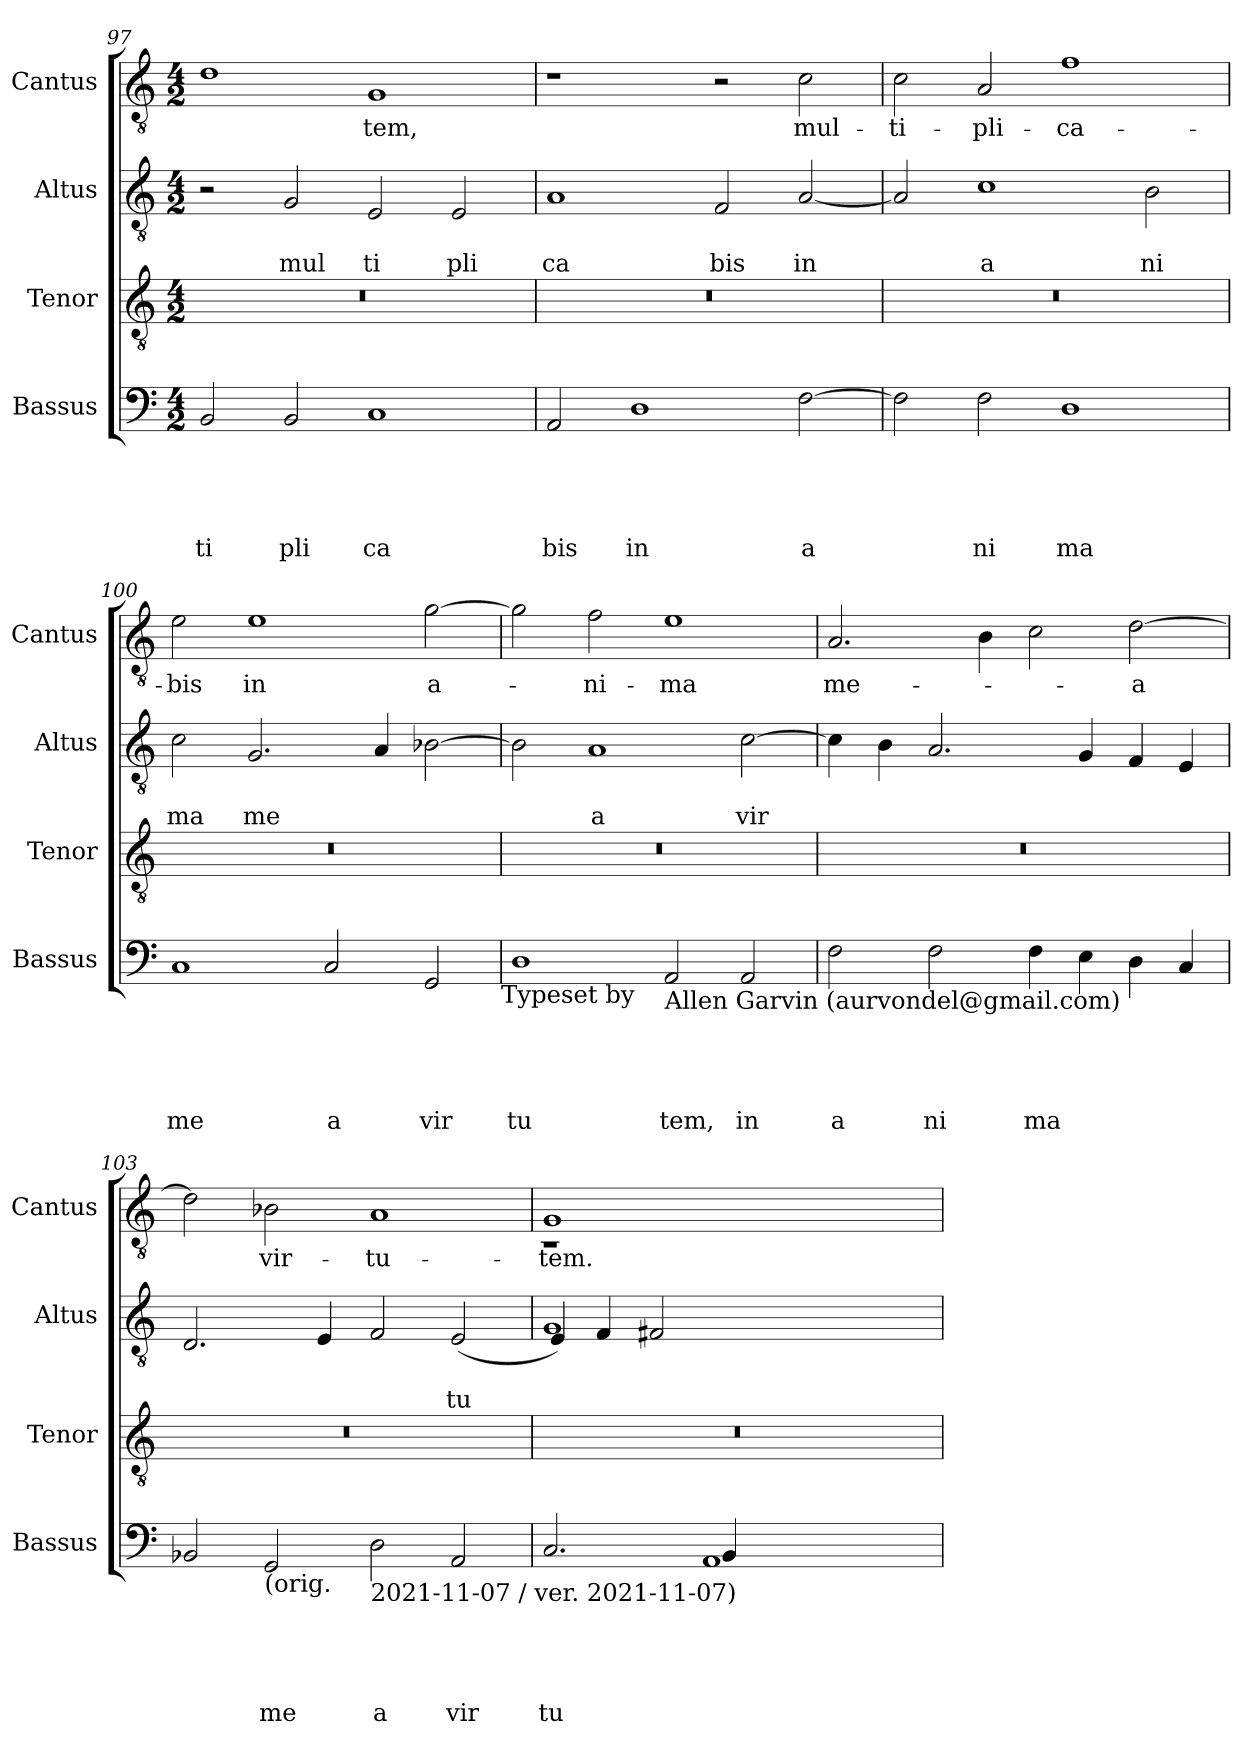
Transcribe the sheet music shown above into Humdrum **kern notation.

**kern	**text	**text	**text	**text	**text	**kern	**kern	**text	**text	**kern	**text
*part4	*part4	*part4	*part4	*part4	*part4	*part3	*part2	*part2	*part2	*part1	*part1
*staff4	*staff4	*staff4	*staff4	*staff4	*staff4	*staff3	*staff2	*staff2	*staff2	*staff1	*staff1
*I"Bassus	*	*	*	*	*	*I"Tenor	*I"Altus	*	*	*I"Cantus	*
*I'Bassus	*	*	*	*	*	*I'Tenor	*I'Altus	*	*	*I'Cantus	*
*clefF4	*	*	*	*	*	*clefGv2	*clefGv2	*	*	*clefGv2	*
*k[]	*	*	*	*	*	*k[]	*k[]	*	*	*k[]	*
*C:	*	*	*	*	*	*C:	*C:	*	*	*C:	*
*M4/2	*	*	*	*	*	*M4/2	*M4/2	*	*	*M4/2	*
=97	=97	=97	=97	=97	=97	=97	=97	=97	=97	=97	=97
!	!	!	!	!	!LO:LY:b	!	!	!	!	!	!
2BB/	.	.	.	.	ti	0r	2r	.	.	1d	.
!	!	!	!	!	!LO:LY:b	!	!	!	!LO:LY:b	!	!
2BB/	.	.	.	.	pli	.	2G/	.	mul	.	.
!	!	!	!	!	!LO:LY:b	!	!	!	!LO:LY:b	!	!LO:LY:b
1C	.	.	.	.	ca	.	2E/	.	ti	1G	-tem,
!	!	!	!	!	!	!	!	!	!LO:LY:b	!	!
.	.	.	.	.	.	.	2E/	.	pli	.	.
=98	=98	=98	=98	=98	=98	=98	=98	=98	=98	=98	=98
!	!	!	!	!	!LO:LY:b	!	!	!	!LO:LY:b	!	!
2AA/	.	.	.	.	bis	0r	1A	.	ca	1r	.
!	!	!	!	!	!LO:LY:b	!	!	!	!	!	!
1D	.	.	.	.	in	.	.	.	.	.	.
!	!	!	!	!	!	!	!	!	!LO:LY:b	!	!
.	.	.	.	.	.	.	2F/	.	bis	2r	.
!	!	!	!	!	!LO:LY:b	!	!	!	!LO:LY:b	!	!LO:LY:b
[>2F\	.	.	.	.	a	.	[<2A/	.	in	2c\	mul-
=99	=99	=99	=99	=99	=99	=99	=99	=99	=99	=99	=99
!	!	!	!	!	!	!	!	!	!	!	!LO:LY:b
2F\]	.	.	.	.	.	0r	2A/]	.	.	2c\	-ti-
!	!	!	!	!	!LO:LY:b	!	!	!	!LO:LY:b	!	!LO:LY:b
2F\	.	.	.	.	ni	.	1c	.	a	2A/	-pli-
!	!	!	!	!	!LO:LY:b	!	!	!	!	!	!LO:LY:b
1D	.	.	.	.	ma	.	.	.	.	1f	-ca-
!	!	!	!	!	!	!	!	!	!LO:LY:b	!	!
.	.	.	.	.	.	.	2B\	.	ni	.	.
!!LO:LB:g=z
=100	=100	=100	=100	=100	=100	=100	=100	=100	=100	=100	=100
!	!	!	!	!	!LO:LY:b	!	!	!	!LO:LY:b	!	!LO:LY:b
1C	.	.	.	.	me	0r	2c\	.	ma	2e\	-bis
!	!	!	!	!	!	!	!	!	!LO:LY:b	!	!LO:LY:b
.	.	.	.	.	.	.	2.G/	.	me	1e	in
!	!	!	!	!	!LO:LY:b	!	!	!	!	!	!
2C/	.	.	.	.	a	.	.	.	.	.	.
.	.	.	.	.	.	.	4A/	.	.	.	.
!	!	!	!	!	!LO:LY:b	!	!	!	!	!	!LO:LY:b
2GG/	.	.	.	.	vir	.	[>2B-X\	.	.	[>2g\	a-
!LO:TX:b:t=Typeset by	!	!	!	!	!	!	!	!	!	!	!
=101	=101	=101	=101	=101	=101	=101	=101	=101	=101	=101	=101
!	!	!	!	!	!LO:LY:b	!	!	!	!	!	!
1D	.	.	.	.	tu	0r	2B-\]	.	.	2g\]	.
!	!	!	!	!	!	!	!	!	!LO:LY:b	!	!LO:LY:b
.	.	.	.	.	.	.	1A	.	a	2f\	-ni-
!LO:TX:b:t=Allen Garvin (aurvondel@gmail.com)	!	!	!	!	!	!	!	!	!	!	!
!	!	!	!	!	!LO:LY:b	!	!	!	!	!	!LO:LY:b
2AA/	.	.	.	.	tem,	.	.	.	.	1e	-ma
!	!	!	!	!	!LO:LY:b	!	!	!	!LO:LY:b	!	!
2AA/	.	.	.	.	in	.	[>2c\	.	vir	.	.
=102	=102	=102	=102	=102	=102	=102	=102	=102	=102	=102	=102
!	!	!	!	!	!LO:LY:b	!	!	!	!	!	!LO:LY:b
2F\	.	.	.	.	a	0r	4c\]	.	.	2.A/	me-
.	.	.	.	.	.	.	4B\	.	.	.	.
!	!	!	!	!	!LO:LY:b	!	!	!	!	!	!
2F\	.	.	.	.	ni	.	2.A/	.	.	.	.
.	.	.	.	.	.	.	.	.	.	4B\	.
!	!	!	!	!	!LO:LY:b	!	!	!	!	!	!
4F\	.	.	.	.	ma	.	.	.	.	2c\	.
4E\	.	.	.	.	.	.	4G/	.	.	.	.
!	!	!	!	!	!	!	!	!	!	!	!LO:LY:b
4D\	.	.	.	.	.	.	4F/	.	.	[>2d\	-a
4C/	.	.	.	.	.	.	4E/	.	.	.	.
=103	=103	=103	=103	=103	=103	=103	=103	=103	=103	=103	=103
2BB-X/	.	.	.	.	.	0r	2.D/	.	.	2d\]	.
!LO:TX:b:t=(orig.	!	!	!	!	!	!	!	!	!	!	!
!	!	!	!	!	!LO:LY:b	!	!	!	!	!	!LO:LY:b
2GG/	.	.	.	.	me	.	.	.	.	2B-X\	vir-
.	.	.	.	.	.	.	4E/	.	.	.	.
!LO:TX:b:t=2021-11-07 / ver. 2021-11-07)	!	!	!	!	!	!	!	!	!	!	!
!	!	!	!	!	!LO:LY:b	!	!	!	!	!	!LO:LY:b
2D\	.	.	.	.	a	.	2F/	.	.	1A	-tu-
!	!	!	!	!	!LO:LY:b	!	!	!	!LO:LY:b	!	!
2AA/	.	.	.	.	vir	.	(<2E/	.	tu	.	.
=104	=104	=104	=104	=104	=104	=104	=104	=104	=104	=104	=104
*^	*	*	*	*	*	*	*	*	*	*^	*
!	!	!	!	!	!	!LO:LY:b	!	!	!	!	!	!LO:N:vis=1	!LO:LY:b
*	*	*	*	*	*	*	*	*^	*	*	*	*	*
2.ryy	2.C/	.	.	.	.	tu	0r	1G	4E/)	.	.	1G	1..rC	-tem.
.	.	.	.	.	.	.	.	.	4F/	.	.	.	.	.
.	.	.	.	.	.	.	.	.	2F#/	.	.	.	.	.
1AA	4BB/	.	.	.	.	.	.	.	.	.	.	.	.	.
.	4ryy	.	.	.	.	.	.	1ryy	1ryy	.	.	4ryy	.	.
.	2.ryy	.	.	.	.	.	.	.	.	.	.	2.ryy	.	.
4ryy	.	.	.	.	.	.	.	.	.	.	.	.	4ryy	.
*	*	*	*	*	*	*	*	*v	*v	*	*	*	*	*
*v	*v	*	*	*	*	*	*	*	*	*	*v	*v	*
=	=	=	=	=	=	=	=	=	=	=	=
*-	*-	*-	*-	*-	*-	*-	*-	*-	*-	*-	*-
